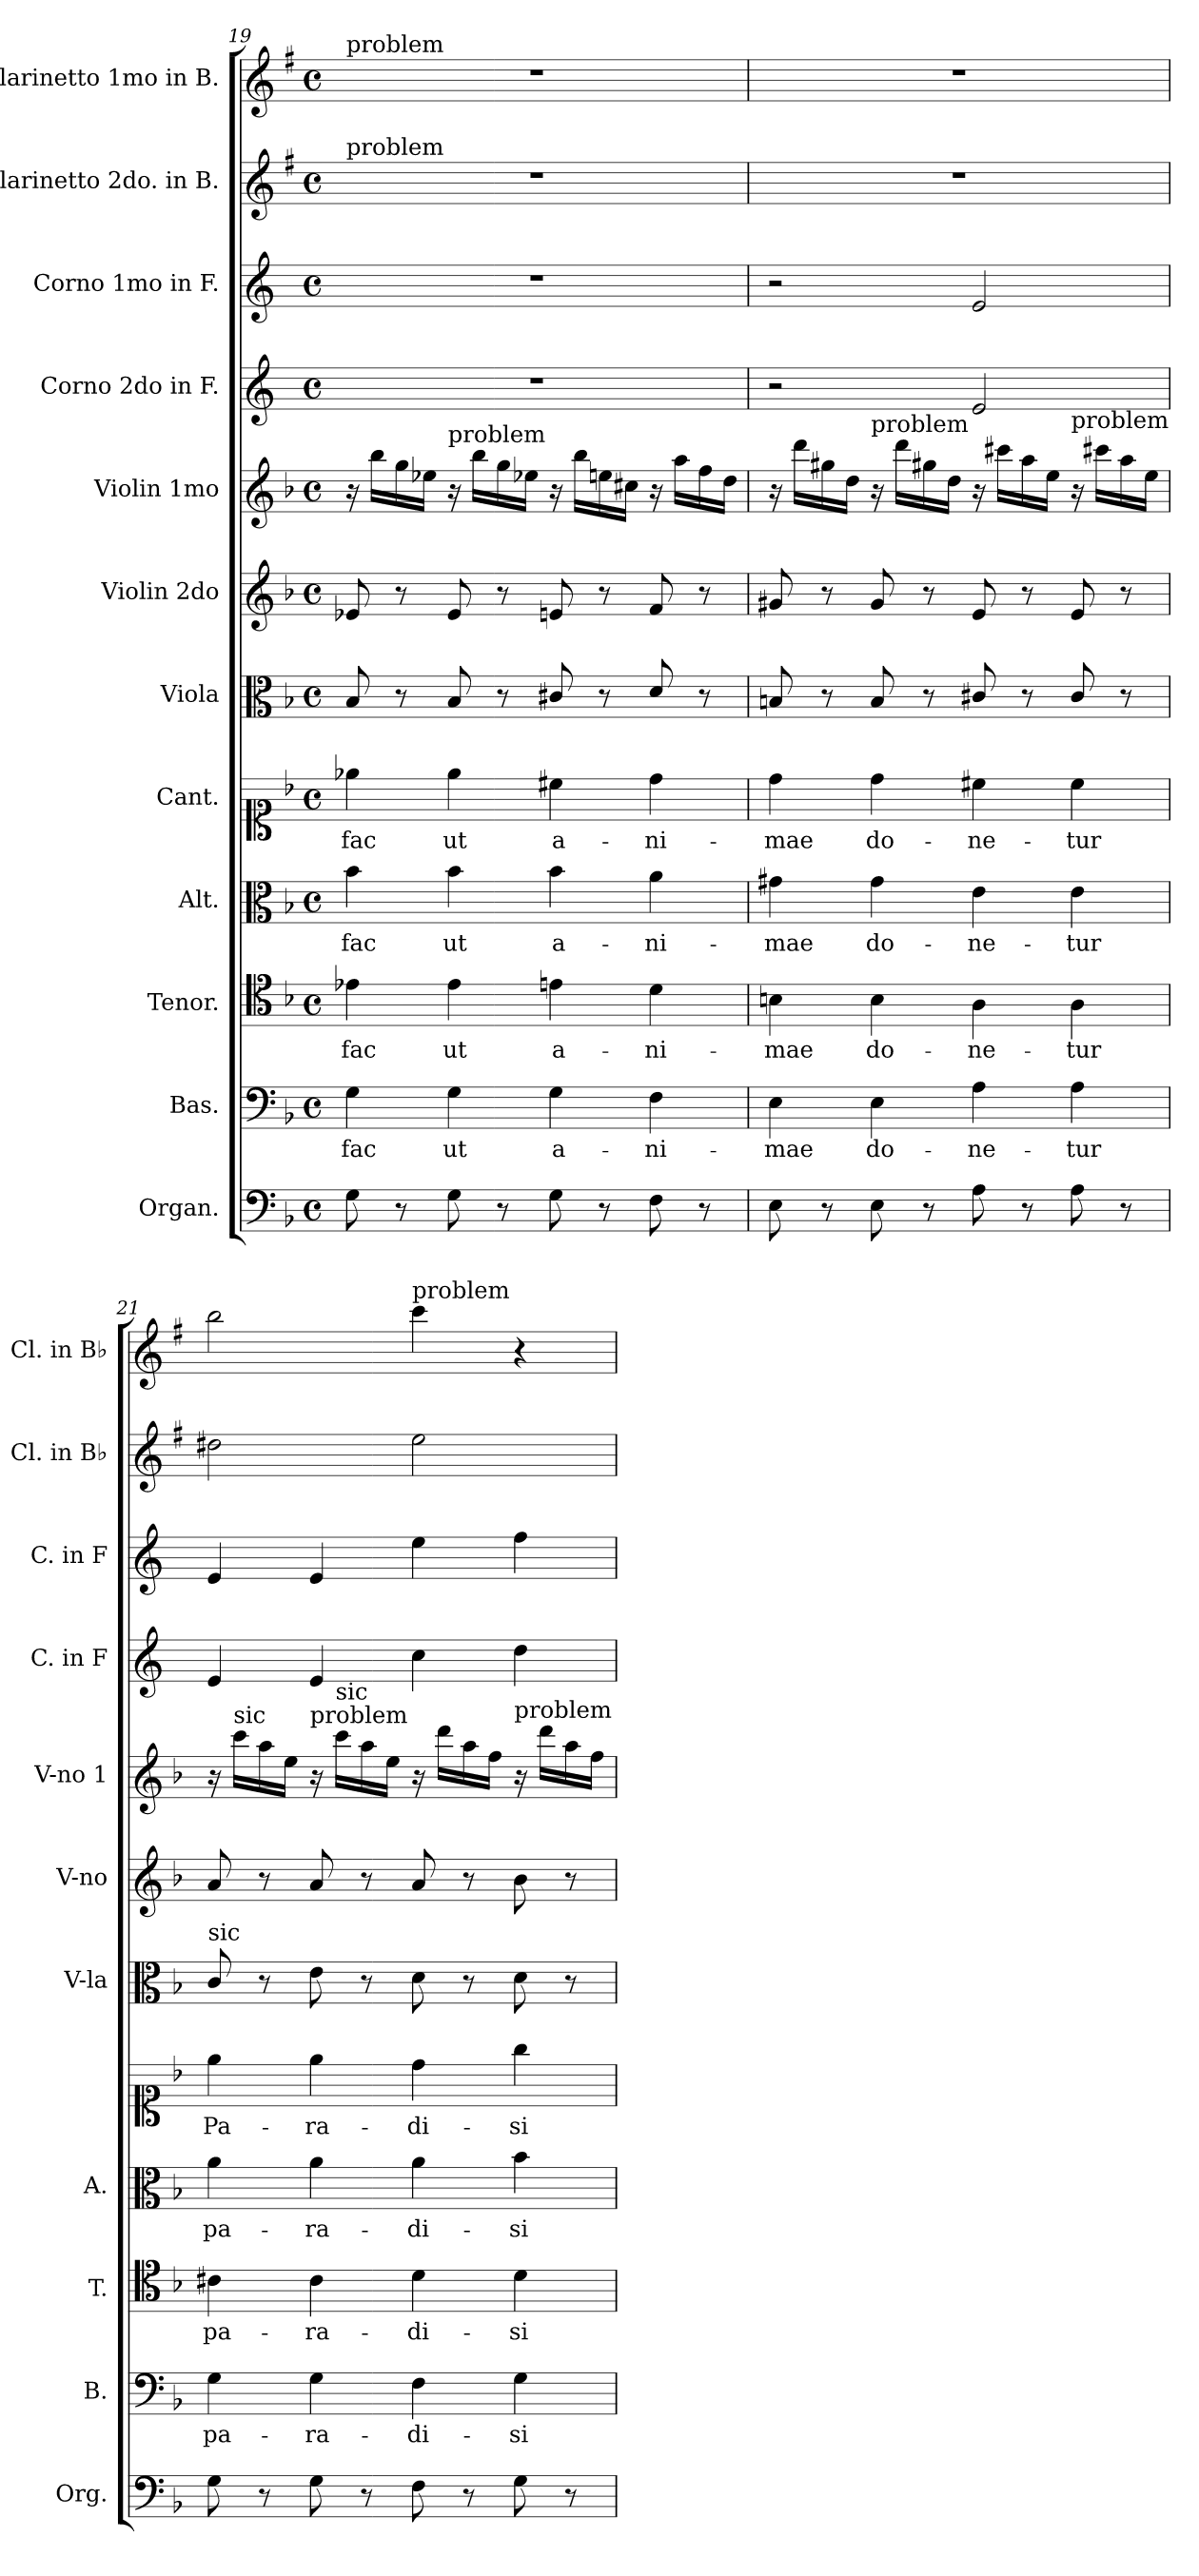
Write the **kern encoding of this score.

**kern	**kern	**text	**kern	**text	**kern	**text	**kern	**text	**kern	**kern	**kern	**kern	**kern	**kern	**kern
*part12	*part11	*part11	*part10	*part10	*part9	*part9	*part8	*part8	*part7	*part6	*part5	*part4	*part3	*part2	*part1
*staff12	*staff11	*staff11	*staff10	*staff10	*staff9	*staff9	*staff8	*staff8	*staff7	*staff6	*staff5	*staff4	*staff3	*staff2	*staff1
*I"Organ.	*I"Bas.	*	*I"Tenor.	*	*I"Alt.	*	*I"Cant.	*	*I"Viola	*I"Violin 2do	*I"Violin 1mo	*I"Corno 2do in F.	*I"Corno 1mo in F.	*I"Clarinetto 2do. in B.	*I"Clarinetto 1mo in B.
*I'Org.	*I'B.	*	*I'T.	*	*I'A.	*	*	*	*I'V-la	*I'V-no	*I'V-no 1	*I'C. in F	*I'C. in F	*I'Cl. in B♭	*I'Cl. in B♭
*clefF4	*clefF4	*	*clefC4	*	*clefC3	*	*clefC1	*	*clefC3	*clefG2	*clefG2	*clefG2	*clefG2	*clefG2	*clefG2
*	*	*	*	*	*	*	*	*	*	*	*	*ITrd4c7	*ITrd4c7	*ITrd1c2	*ITrd1c2
*k[b-]	*k[b-]	*	*k[b-]	*	*k[b-]	*	*k[b-]	*	*k[b-]	*k[b-]	*k[b-]	*k[b-]	*k[b-]	*k[b-]	*k[b-]
*M4/4	*M4/4	*	*M4/4	*	*M4/4	*	*M4/4	*	*M4/4	*M4/4	*M4/4	*M4/4	*M4/4	*M4/4	*M4/4
*met(c)	*met(c)	*	*met(c)	*	*met(c)	*	*met(c)	*	*met(c)	*met(c)	*met(c)	*met(c)	*met(c)	*met(c)	*met(c)
=19	=19	=19	=19	=19	=19	=19	=19	=19	=19	=19	=19	=19	=19	=19	=19
!	!	!	!	!	!	!	!	!	!	!	!	!	!	!	!LO:TX:a:t=problem
!	!	!	!	!	!	!	!	!	!	!	!	!	!	!LO:TX:a:t=problem	!
8G\	4G\	fac	4e-X\	fac	4b-\	fac	4ee-X\	fac	8B-/	8e-X/	16r	1r	1r	1r	1r
.	.	.	.	.	.	.	.	.	.	.	16bb-\LL	.	.	.	.
8r	.	.	.	.	.	.	.	.	8r	8r	16gg\	.	.	.	.
.	.	.	.	.	.	.	.	.	.	.	16ee-X\JJ	.	.	.	.
!	!	!	!	!	!	!	!	!	!	!	!LO:TX:a:t=problem	!	!	!	!
8G\	4G\	ut	4e-\	ut	4b-\	ut	4ee-\	ut	8B-/	8e-/	16r	.	.	.	.
.	.	.	.	.	.	.	.	.	.	.	16bb-\LL	.	.	.	.
8r	.	.	.	.	.	.	.	.	8r	8r	16gg\	.	.	.	.
.	.	.	.	.	.	.	.	.	.	.	16ee-X\JJ	.	.	.	.
8G\	4G\	a-	4en\	a-	4b-\	a-	4cc#X\	a-	8c#X/	8en/	16r	.	.	.	.
.	.	.	.	.	.	.	.	.	.	.	16bb-\LL	.	.	.	.
8r	.	.	.	.	.	.	.	.	8r	8r	16een\	.	.	.	.
.	.	.	.	.	.	.	.	.	.	.	16cc#X\JJ	.	.	.	.
8F\	4F\	-ni-	4d\	-ni-	4a\	-ni-	4dd\	-ni-	8d/	8f/	16r	.	.	.	.
.	.	.	.	.	.	.	.	.	.	.	16aa\LL	.	.	.	.
8r	.	.	.	.	.	.	.	.	8r	8r	16ff\	.	.	.	.
.	.	.	.	.	.	.	.	.	.	.	16dd\JJ	.	.	.	.
=20	=20	=20	=20	=20	=20	=20	=20	=20	=20	=20	=20	=20	=20	=20	=20
8E\	4E\	-mae	4Bn\	-mae	4g#X\	-mae	4dd\	-mae	8Bn/	8g#X/	16r	2r	2r	1r	1r
.	.	.	.	.	.	.	.	.	.	.	16ddd\LL	.	.	.	.
8r	.	.	.	.	.	.	.	.	8r	8r	16gg#X\	.	.	.	.
.	.	.	.	.	.	.	.	.	.	.	16dd\JJ	.	.	.	.
!	!	!	!	!	!	!	!	!	!	!	!LO:TX:a:t=problem	!	!	!	!
8E\	4E\	do-	4B\	do-	4g#\	do-	4dd\	do-	8B/	8g#/	16r	.	.	.	.
.	.	.	.	.	.	.	.	.	.	.	16ddd\LL	.	.	.	.
8r	.	.	.	.	.	.	.	.	8r	8r	16gg#X\	.	.	.	.
.	.	.	.	.	.	.	.	.	.	.	16dd\JJ	.	.	.	.
8A\	4A\	-ne-	4A\	-ne-	4e\	-ne-	4cc#X\	-ne-	8c#X/	8e/	16r	2A/	2A/	.	.
.	.	.	.	.	.	.	.	.	.	.	16ccc#X\LL	.	.	.	.
8r	.	.	.	.	.	.	.	.	8r	8r	16aa\	.	.	.	.
.	.	.	.	.	.	.	.	.	.	.	16ee\JJ	.	.	.	.
!	!	!	!	!	!	!	!	!	!	!	!LO:TX:a:t=problem	!	!	!	!
8A\	4A\	-tur	4A\	-tur	4e\	-tur	4cc#\	-tur	8c#/	8e/	16r	.	.	.	.
.	.	.	.	.	.	.	.	.	.	.	16ccc#X\LL	.	.	.	.
8r	.	.	.	.	.	.	.	.	8r	8r	16aa\	.	.	.	.
.	.	.	.	.	.	.	.	.	.	.	16ee\JJ	.	.	.	.
=21	=21	=21	=21	=21	=21	=21	=21	=21	=21	=21	=21	=21	=21	=21	=21
!	!	!	!	!	!	!	!	!	!LO:TX:a:t=sic	!	!	!	!	!	!
8G\	4G\	pa-	4c#X\	pa-	4a\	pa-	4ee\	Pa-	8c/	8a/	16r	4A/	4A/	2cc#X\	2aa\
!	!	!	!	!	!	!	!	!	!	!	!LO:TX:a:t=sic	!	!	!	!
.	.	.	.	.	.	.	.	.	.	.	16ccc\LL	.	.	.	.
8r	.	.	.	.	.	.	.	.	8r	8r	16aa\	.	.	.	.
.	.	.	.	.	.	.	.	.	.	.	16ee\JJ	.	.	.	.
!	!	!	!	!	!	!	!	!	!	!	!LO:TX:a:t=problem	!	!	!	!
8G\	4G\	-ra-	4c#\	-ra-	4a\	-ra-	4ee\	-ra-	8e\	8a/	16r	4A/	4A/	.	.
!	!	!	!	!	!	!	!	!	!	!	!LO:TX:a:t=sic	!	!	!	!
.	.	.	.	.	.	.	.	.	.	.	16ccc\LL	.	.	.	.
8r	.	.	.	.	.	.	.	.	8r	8r	16aa\	.	.	.	.
.	.	.	.	.	.	.	.	.	.	.	16ee\JJ	.	.	.	.
!	!	!	!	!	!	!	!	!	!	!	!	!	!	!	!LO:TX:a:t=problem
8F\	4F\	-di-	4d\	-di-	4a\	-di-	4dd\	-di-	8d\	8a/	16r	4f\	4a\	2dd\	4bb-\
.	.	.	.	.	.	.	.	.	.	.	16ddd\LL	.	.	.	.
8r	.	.	.	.	.	.	.	.	8r	8r	16aa\	.	.	.	.
.	.	.	.	.	.	.	.	.	.	.	16ff\JJ	.	.	.	.
!	!	!	!	!	!	!	!	!	!	!	!LO:TX:a:t=problem	!	!	!	!
8G\	4G\	-si	4d\	-si	4b-\	-si	4gg\	-si	8d\	8b-\	16r	4g\	4b-\	.	4r
.	.	.	.	.	.	.	.	.	.	.	16ddd\LL	.	.	.	.
8r	.	.	.	.	.	.	.	.	8r	8r	16aa\	.	.	.	.
.	.	.	.	.	.	.	.	.	.	.	16ff\JJ	.	.	.	.
=	=	=	=	=	=	=	=	=	=	=	=	=	=	=	=
*-	*-	*-	*-	*-	*-	*-	*-	*-	*-	*-	*-	*-	*-	*-	*-
